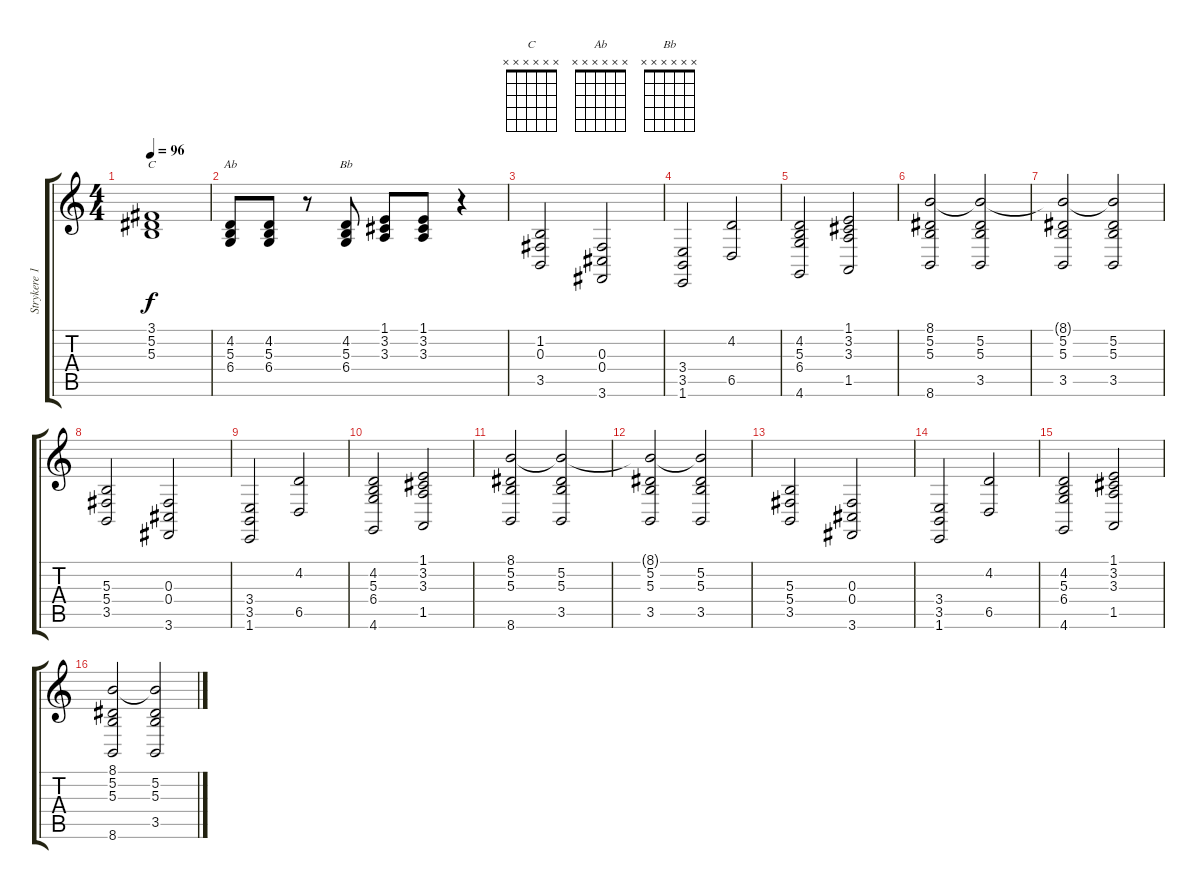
\track ("Strykere 1" "Strykere 1") {instrument stringensemble1}
\staff {score tabs}
\tuning (Eb4 Bb3 Gb3 Db3 Ab2 Eb2) {hide}
\chord ("C" x x x x x x)
\chord ("Ab" x x x x x x)
\chord ("Bb" x x x x x x)
\ts (4 4)
\tempo 96
\clef g2
\ks c
(3.1 5.2 5.3).1{ch "C" dy f} |
(4.2 5.3 6.4).8{ch "Ab"} (4.2 5.3 6.4).8 r.8 (4.2 5.3 6.4).8{ch "Bb"} (1.1 3.2 3.3).8 (1.1 3.2 3.3).8 r.4 |
(1.2 0.3 3.5).2 (0.3 0.4 3.6).2 |
(3.4 3.5 1.6).2 (4.2 6.5).2 |
(4.2 5.3 6.4 4.6).2 (1.1 3.2 3.3 1.5).2 |
(8.1 5.2 5.3 8.6).2 (8.1{t} 5.2 5.3 3.5).2 |
(8.1{t} 5.2 5.3 3.5).2 (8.1{t} 5.2 5.3 3.5).2 |
(5.3 5.4 3.5).2 (0.3 0.4 3.6).2 |
(3.4 3.5 1.6).2 (4.2 6.5).2 |
(4.2 5.3 6.4 4.6).2 (1.1 3.2 3.3 1.5).2 |
(8.1 5.2 5.3 8.6).2 (8.1{t} 5.2 5.3 3.5).2 |
(8.1{t} 5.2 5.3 3.5).2 (8.1{t} 5.2 5.3 3.5).2 |
(5.3 5.4 3.5).2 (0.3 0.4 3.6).2 |
(3.4 3.5 1.6).2 (4.2 6.5).2 |
(4.2 5.3 6.4 4.6).2 (1.1 3.2 3.3 1.5).2 |
(8.1 5.2 5.3 8.6).2 (8.1{t} 5.2 5.3 3.5).2
